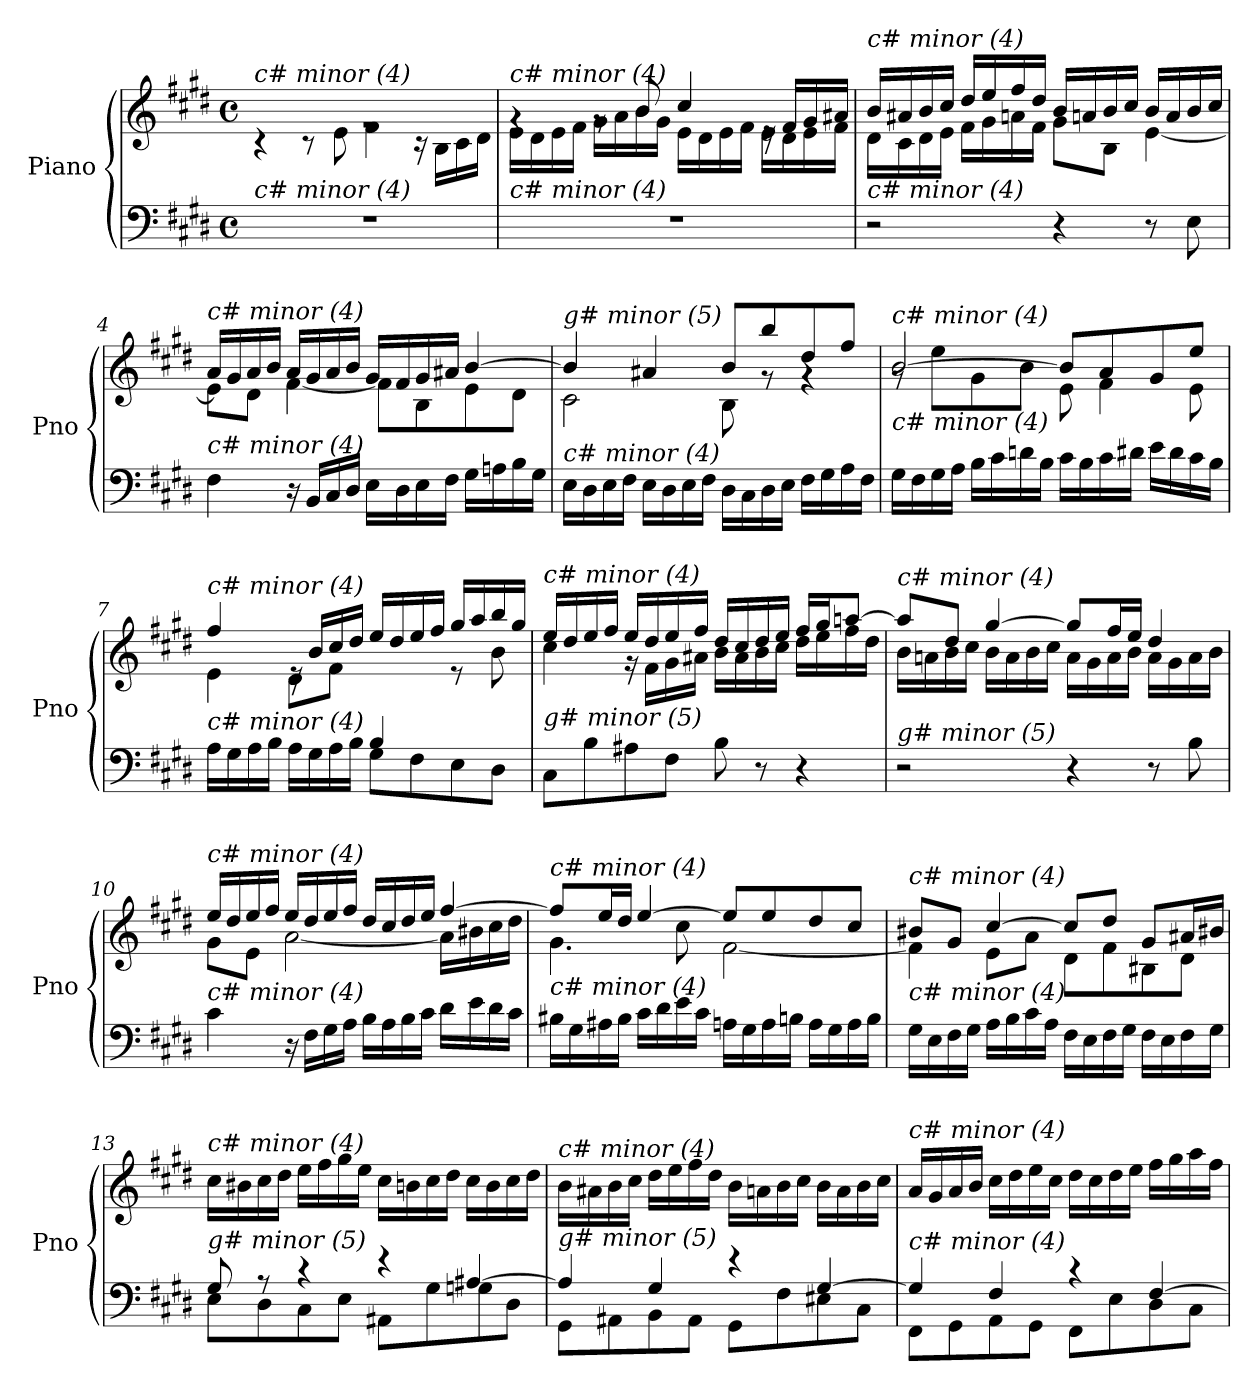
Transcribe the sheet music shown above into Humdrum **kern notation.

**kern	**kern
*part1	*part1
*staff2	*staff1
*I"Piano	*
*I'Pno	*
*clefF4	*clefG2
*k[f#c#g#d#]	*k[f#c#g#d#]
*M4/4	*M4/4
*met(c)	*met(c)
=1	=1
*	*^
!	!LO:TX:i:t=c# minor (4)	!
!LO:TX:i:t=c# minor (4)	!	!
1r	1rg	4r
.	.	8r
.	.	8e\
.	.	4f#\
.	.	16r
.	.	16B\LL
.	.	16c#\
.	.	16d#\JJ
=2	=2	=2
!	!LO:TX:i:t=c# minor (4)	!
!LO:TX:i:t=c# minor (4)	!	!
1r	4rg	16e\LL
.	.	16d#\
.	.	16e\
.	.	16f#\JJ
.	8rg	16g#\LL
.	.	16a\
.	8b/	16b\
.	.	16g#\JJ
.	4cc#/	16e\LL
.	.	16d#\
.	.	16e\
.	.	16f#\JJ
.	16re	16e\LL
.	16f#/LL	16d#\
.	16g#/	16e\
.	16a#X/JJ	16f#\JJ
=3	=3	=3
!	!LO:TX:i:t=c# minor (4)	!
!LO:TX:i:t=c# minor (4)	!	!
2r	16b/LL	16d#\LL
.	16a#X/	16c#\
.	16b/	16d#\
.	16cc#/JJ	16e\JJ
.	16dd#/LL	16f#\LL
.	16ee/	16g#\
.	16ff#/	16an\
.	16dd#/JJ	16f#\JJ
4r	16b/LL	8g#\L
.	16an/	.
.	16b/	8B\J
.	16cc#/JJ	.
8r	16b/LL	[4e\
.	16a/	.
8E\	16b/	.
.	16cc#/JJ	.
!!LO:LB:g=z	!!
=4	=4	=4
!	!LO:TX:i:t=c# minor (4)	!
!LO:TX:i:t=c# minor (4)	!	!
4F#\	16a/LL	8e\L]
.	16g#/	.
.	16a/	8d#\J
.	16b/JJ	.
16r	16a/LL	[4f#\
16BB/LL	16g#/	.
16C#/	16a/	.
16D#/JJ	16b/JJ	.
16E\LL	16g#/LL	8f#\L]
16D#\	16f#/	.
16E\	16g#/	8B\
16F#\JJ	16a#X/JJ	.
16G#\LL	[4b/	8e\
16An\	.	.
16B\	.	8d#\J
16G#\JJ	.	.
=5	=5	=5
!	!LO:TX:i:t=g# minor (5)	!
!LO:TX:i:t=c# minor (4)	!	!
16E\LL	4b/]	2c#\
16D#\	.	.
16E\	.	.
16F#\JJ	.	.
16E\LL	4a#X/	.
16D#\	.	.
16E\	.	.
16F#\JJ	.	.
16D#\LL	8b/L	8B\
16C#\	.	.
16D#\	8bb/	8rg
16E\JJ	.	.
16F#\LL	8dd#/	4rg
16G#\	.	.
16A\	8ff#/J	.
16F#\JJ	.	.
!!LO:LB:g=z	!!
=6	=6	=6
!	!LO:TX:i:t=c# minor (4)	!
!LO:TX:i:t=c# minor (4)	!	!
16G#\LL	[2b/	8rg
16F#\	.	.
16G#\	.	8ee\L
16A\JJ	.	.
16B\LL	.	8g#\
16c#\	.	.
16dn\	.	8b\J
16B\JJ	.	.
16c#\LL	8b/L]	8e\
16B\	.	.
16c#\	8a/	4f#\
16d#X\JJ	.	.
16e\LL	8g#/	.
16d#\	.	.
16c#\	8ee/J	8e\
16B\JJ	.	.
!!LO:LB:g=z	!!
=7	=7	=7
*^	*	*
!	!	!LO:TX:i:t=c# minor (4)	!
!LO:TX:i:t=c# minor (4)	!	!	!
2ryy	16A\LL	4ff#/	4e\
.	16G#\	.	.
.	16A\	.	.
.	16B\JJ	.	.
.	16A\LL	16re	8d#\L
.	16G#\	16b/LL	.
.	16A\	16cc#/	8f#\J
.	16B\JJ	16dd#/JJ	.
4B/	8G#\L	16ee/LL	4ryy
.	.	16dd#/	.
.	8F#\	16ee/	.
.	.	16ff#/JJ	.
4ryy	8E\	16gg#/LL	8r
.	.	16aa/	.
.	8D#\J	16bb/	8b\
.	.	16gg#/JJ	.
*v	*v	*	*
=8	=8	=8
!	!LO:TX:i:t=c# minor (4)	!
!LO:TX:i:t=g# minor (5)	!	!
8C#\L	16ee/LL	4cc#\
.	16dd#/	.
8B\	16ee/	.
.	16ff#/JJ	.
8A#X\	16ee/LL	16r
.	16dd#/	16f#\LL
8F#\J	16ee/	16g#\
.	16ff#/JJ	16a#X\JJ
8B\	16dd#/LL	16b\LL
.	16cc#/	16a#\
8r	16dd#/	16b\
.	16ee/JJ	16cc#\JJ
4r	16ff#/LL	16dd#\LL
.	16gg#/J	16ee\
.	[8aan/J	16ff#\
.	.	16dd#\JJ
=9	=9	=9
!	!LO:TX:i:t=c# minor (4)	!
!LO:TX:i:t=g# minor (5)	!	!
2r	8aan/L]	16b\LL
.	.	16an\
.	8dd#/J	16b\
.	.	16cc#\JJ
.	[4gg#/	16b\LL
.	.	16a\
.	.	16b\
.	.	16cc#\JJ
4r	8gg#/L]	16a\LL
.	.	16g#\
.	16ff#/L	16a\
.	16ee/JJ	16b\JJ
8r	4dd#/	16a\LL
.	.	16g#\
8B\	.	16a\
.	.	16b\JJ
!!LO:LB:g=z	!!
=10	=10	=10
!	!LO:TX:i:t=c# minor (4)	!
!LO:TX:i:t=c# minor (4)	!	!
4c#\	16ee/LL	8g#\L
.	16dd#/	.
.	16ee/	8e\J
.	16ff#/JJ	.
16r	16ee/LL	[2a\
16F#\LL	16dd#/	.
16G#\	16ee/	.
16A\JJ	16ff#/JJ	.
16B\LL	16dd#/LL	.
16A\	16cc#/	.
16B\	16dd#/	.
16c#\JJ	16ee/JJ	.
16d#\LL	[4ff#/	16a\LL]
16e\	.	16b#X\
16d#\	.	16cc#\
16c#\JJ	.	16dd#\JJ
=11	=11	=11
!	!LO:TX:i:t=c# minor (4)	!
!LO:TX:i:t=c# minor (4)	!	!
16B#X\LL	8ff#/L]	4.g#\
16G#\	.	.
16A#X\	16ee/L	.
16B#\JJ	16dd#/JJ	.
16c#\LL	[4ee/	.
16d#\	.	.
16e\	.	8cc#\
16c#\JJ	.	.
16An\LL	8ee/L]	[2f#\
16G#\	.	.
16A\	8ee/	.
16Bn\JJ	.	.
16A\LL	8dd#/	.
16G#\	.	.
16A\	8cc#/J	.
16B\JJ	.	.
!!LO:PB:g=z	!!
=12	=12	=12
!	!LO:TX:i:t=c# minor (4)	!
!LO:TX:i:t=c# minor (4)	!	!
16G#\LL	8b#X/L	4f#\]
16E\	.	.
16F#\	8g#/J	.
16G#\JJ	.	.
16A\LL	[4cc#/	8e\L
16B\	.	.
16c#\	.	8a\J
16A\JJ	.	.
16F#\LL	8cc#/L]	8d#\L
16E\	.	.
16F#\	8dd#/J	8f#\
16G#\JJ	.	.
16F#\LL	8g#/L	8B#X\
16E\	.	.
16F#\	16a#X/L	8d#\J
16G#\JJ	16b#X/JJ	.
*	*v	*v
=13	=13
*^	*
!	!	!LO:TX:i:t=c# minor (4)
!LO:TX:i:t=g# minor (5)	!	!
8G#/	8E\L	16cc#\LL
.	.	16b#X\
8r	8D#\	16cc#\
.	.	16dd#\JJ
4r	8C#\	16ee\LL
.	.	16ff#\
.	8E\J	16gg#\
.	.	16ee\JJ
4r	8AA#X\L	16cc#\LL
.	.	16bn\
.	8G#\	16cc#\
.	.	16dd#\JJ
[4A#X/	8Gni\	16cc#\LL
.	.	16b\
.	8D#\J	16cc#\
.	.	16dd#\JJ
!!LO:LB:g=z
=14	=14	=14
!	!	!LO:TX:i:t=c# minor (4)
!LO:TX:i:t=g# minor (5)	!	!
4A#/]	8GG#\L	16b\LL
.	.	16a#X\
.	8AA#X\	16b\
.	.	16cc#\JJ
4G#/	8BB\	16dd#\LL
.	.	16ee\
.	8AA#\J	16ff#\
.	.	16dd#\JJ
4r	8GG#\L	16b\LL
.	.	16an\
.	8F#\	16b\
.	.	16cc#\JJ
[4G#/	8E#X\	16b\LL
.	.	16a\
.	8C#\J	16b\
.	.	16cc#\JJ
=15	=15	=15
!	!	!LO:TX:i:t=c# minor (4)
!LO:TX:i:t=c# minor (4)	!	!
4G#/]	8FF#\L	16a/LL
.	.	16g#/
.	8GG#\	16a/
.	.	16b/JJ
4F#/	8AA\	16cc#\LL
.	.	16dd#\
.	8GG#\J	16ee\
.	.	16cc#\JJ
4r	8FF#\L	16dd#\LL
.	.	16cc#\
.	8E\	16dd#\
.	.	16ee\JJ
[4F#/	8D#\	16ff#\LL
.	.	16gg#\
.	8C#\J	16aa\
.	.	16ff#\JJ
*v	*v	*
=	=
*-	*-
